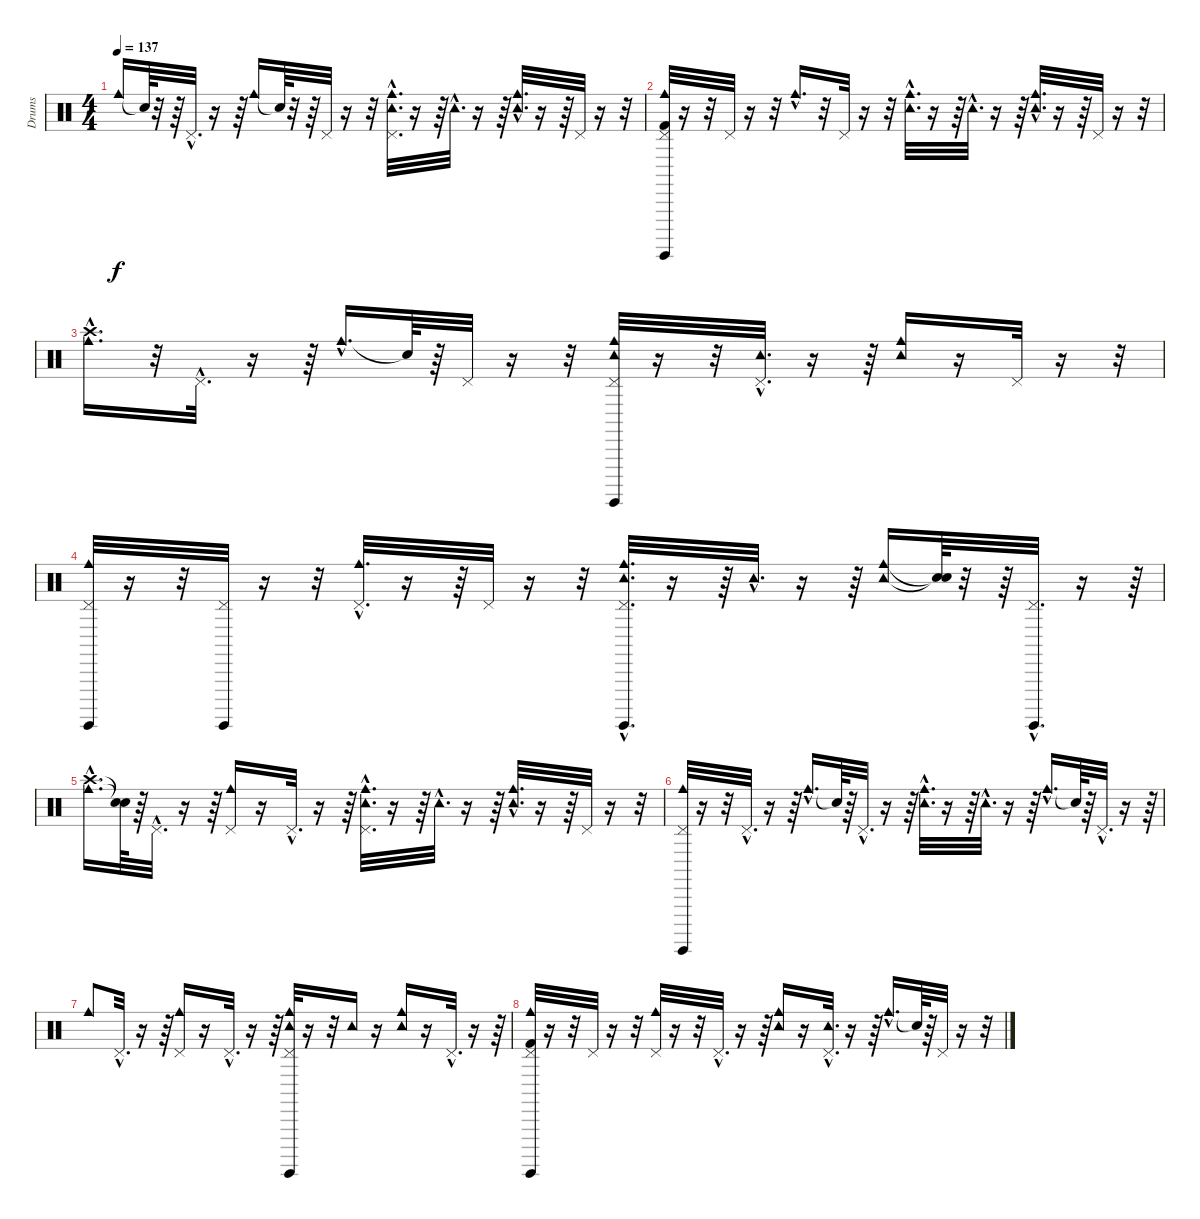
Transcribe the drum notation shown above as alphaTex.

\track ("Drums   " "Drums   ") {instrument percussion}
\staff {score}
\articulation defaults
\ts (4 4)
\tempo 137
\clef neutral
\ks c "Cowbell medium (hit)".16{dy f} "Snare (hit)"{t}.64
r.32 r.64 "Pedal Hi-Hat (hit)"{hac}.32{d} r.16 r.64 "Cowbell medium (hit)".16 "Snare (hit)"{t}.64 r.32 r.64 "Pedal Hi-Hat (hit)".32 r.16 r.32 ("Pedal Hi-Hat (hit)"{hac} "Tambourine (hit)"{hac} "Cowbell medium (hit)"{hac}).32{d} r.16 r.64 "Tambourine (hit)"{hac}.32{d} r.16 r.64 ("Tambourine (hit)"{hac} "Cowbell medium (hit)"{hac}).32{d} r.16 r.64 "Pedal Hi-Hat (hit)".32 r.16 r.32 |
("Kick (hit) 2" "Pedal Hi-Hat (hit)" "Surdo (hit)" "Cowbell medium (hit)").32 r.16 r.32 "Pedal Hi-Hat (hit)".32 r.16 r.32 "Cowbell medium (hit)"{hac}.16{d} r.32 "Pedal Hi-Hat (hit)".32 r.16 r.32 ("Tambourine (hit)"{hac} "Cowbell medium (hit)"{hac}).32{d} r.16 r.64 "Tambourine (hit)"{hac}.32{d} r.16 r.64 ("Tambourine (hit)"{hac} "Cowbell medium (hit)"{hac}).32{d} r.16 r.64 "Pedal Hi-Hat (hit)".32 r.16 r.32 |
("Crash high (hit)"{hac} "Cowbell medium (hit)"{hac}).16{d} r.32 "Pedal Hi-Hat (hit)"{hac}.32{d} r.16 r.64 "Cowbell medium (hit)"{hac}.16{d} "Snare (hit)"{t}.64 r.64 "Pedal Hi-Hat (hit)".32 r.16 r.32 ("Pedal Hi-Hat (hit)" "Tambourine (hit)" "Cowbell medium (hit)" "Surdo (hit)").32 r.16 r.32 ("Pedal Hi-Hat (hit)"{hac} "Tambourine (hit)"{hac}).32{d} r.16 r.64 ("Tambourine (hit)" "Cowbell medium (hit)").16 r.16 "Pedal Hi-Hat (hit)".32 r.16 r.32 |
("Pedal Hi-Hat (hit)" "Cowbell medium (hit)" "Surdo (hit)").32 r.16 r.32 ("Pedal Hi-Hat (hit)" "Surdo (hit)").32 r.16 r.32 ("Pedal Hi-Hat (hit)"{hac} "Cowbell medium (hit)"{hac}).32{d} r.16 r.64 "Pedal Hi-Hat (hit)".32 r.16 r.32 ("Pedal Hi-Hat (hit)"{hac} "Tambourine (hit)"{hac} "Cowbell medium (hit)"{hac} "Surdo (hit)"{hac}).32{d} r.16 r.64 "Tambourine (hit)"{hac}.32{d} r.16 r.64 ("Tambourine (hit)" "Cowbell medium (hit)").16 ("Snare (hit)"{t} "Snare (hit)"{t}).64 r.32 r.64 ("Pedal Hi-Hat (hit)"{hac} "Surdo (hit)"{hac}).32{d} r.16 r.64 |
("Crash high (hit)"{hac} "Cowbell medium (hit)"{hac}).16{d} ("Snare (hit)"{t} "Snare (hit)"{t}).64 r.64 "Pedal Hi-Hat (hit)"{hac}.32{d} r.16 r.64 ("Pedal Hi-Hat (hit)" "Cowbell medium (hit)").16 r.16 "Pedal Hi-Hat (hit)"{hac}.32{d} r.16 r.64 ("Pedal Hi-Hat (hit)"{hac} "Tambourine (hit)"{hac} "Cowbell medium (hit)"{hac}).32{d} r.16 r.64 "Tambourine (hit)"{hac}.32{d} r.16 r.64 ("Tambourine (hit)"{hac} "Cowbell medium (hit)"{hac}).32{d} r.16 r.64 "Pedal Hi-Hat (hit)".32 r.16 r.32 |
("Pedal Hi-Hat (hit)" "Surdo (hit)" "Cowbell medium (hit)").32 r.16 r.32 "Pedal Hi-Hat (hit)"{hac}.32{d} r.16 r.64 "Cowbell medium (hit)"{hac}.16{d} "Snare (hit)"{t}.64 r.64 "Pedal Hi-Hat (hit)"{hac}.32{d} r.16 r.64 ("Tambourine (hit)"{hac} "Cowbell medium (hit)"{hac}).32{d} r.16 r.64 "Tambourine (hit)"{hac}.32{d} r.16 r.64 "Cowbell medium (hit)"{hac}.16{d} "Snare (hit)"{t}.64 r.64 "Pedal Hi-Hat (hit)"{hac}.32{d} r.16 r.64 |
"Cowbell medium (hit)".8 "Pedal Hi-Hat (hit)"{hac}.32{d} r.16 r.64 ("Pedal Hi-Hat (hit)" "Cowbell medium (hit)").16 r.16 "Pedal Hi-Hat (hit)"{hac}.32{d} r.16 r.64 ("Pedal Hi-Hat (hit)" "Surdo (hit)" "Tambourine (hit)" "Cowbell medium (hit)").32 r.16 r.32 "Tambourine (hit)".16 r.16 ("Tambourine (hit)" "Cowbell medium (hit)").16 r.16 "Pedal Hi-Hat (hit)"{hac}.32{d} r.16 r.64 |
("Kick (hit) 2" "Pedal Hi-Hat (hit)" "Surdo (hit)" "Cowbell medium (hit)").32 r.16 r.32 "Pedal Hi-Hat (hit)".32 r.16 r.32 ("Pedal Hi-Hat (hit)" "Cowbell medium (hit)").32 r.16 r.32 "Pedal Hi-Hat (hit)"{hac}.32{d} r.16 r.64 ("Tambourine (hit)" "Cowbell medium (hit)").16 r.16 ("Pedal Hi-Hat (hit)"{hac} "Tambourine (hit)"{hac}).32{d} r.16 r.64 "Cowbell medium (hit)"{hac}.16{d} "Snare (hit)"{t}.64 r.64 "Pedal Hi-Hat (hit)".32 r.16 r.32
